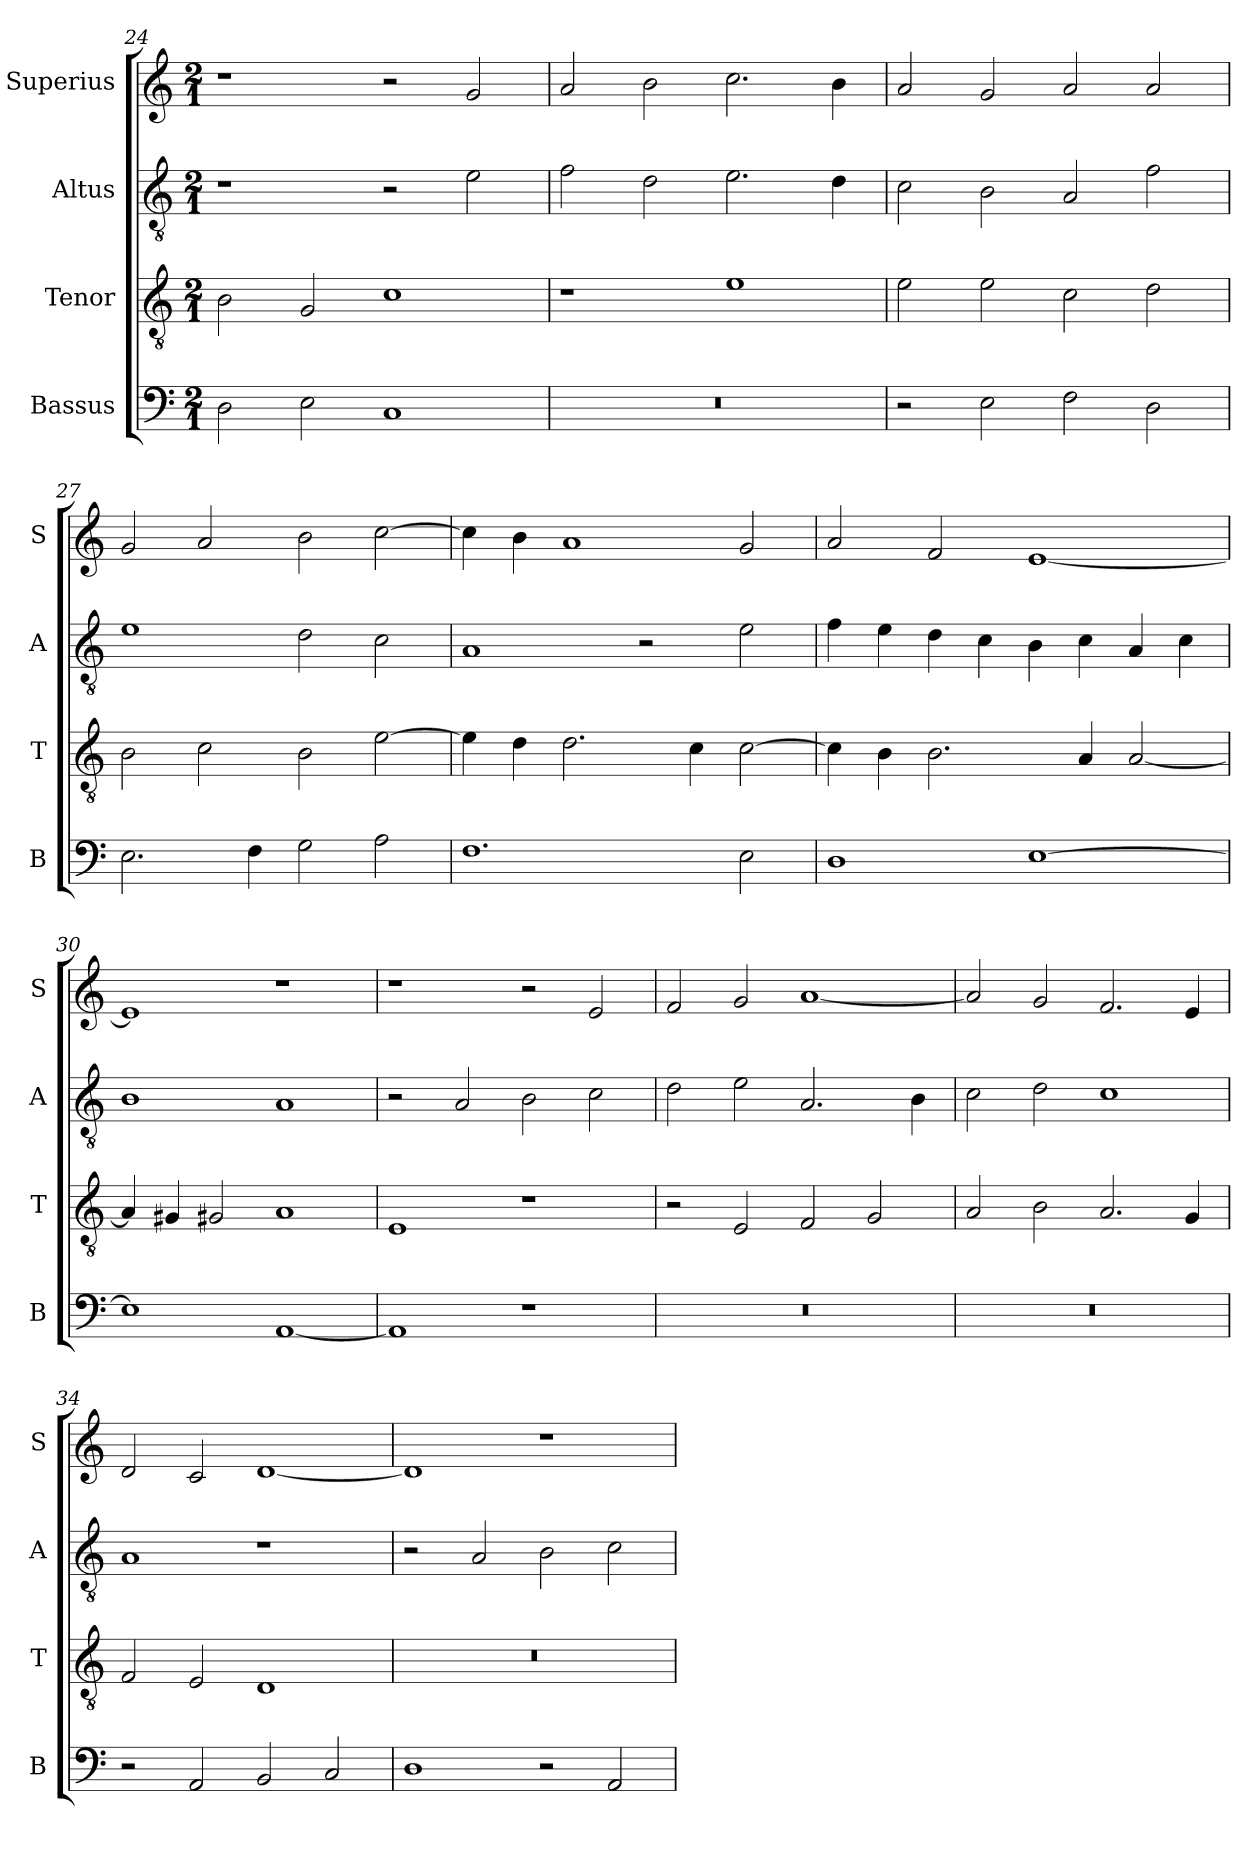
**kern	**kern	**kern	**kern
*part4	*part3	*part2	*part1
*staff4	*staff3	*staff2	*staff1
*I"Bassus	*I"Tenor	*I"Altus	*I"Superius
*I'B	*I'T	*I'A	*I'S
*clefF4	*clefGv2	*clefGv2	*clefG2
*k[]	*k[]	*k[]	*k[]
*C:	*C:	*C:	*C:
*M2/1	*M2/1	*M2/1	*M2/1
=24	=24	=24	=24
2D	2B	1r	1r
2E	2G	.	.
1C	1c	2r	2r
.	.	2e	2g
=25	=25	=25	=25
0r	1r	2f	2a
.	.	2d	2b
.	1e	2.e	2.cc
.	.	4d	4b
=26	=26	=26	=26
2r	2e	2c	2a
2E	2e	2B	2g
2F	2c	2A	2a
2D	2d	2f	2a
=27	=27	=27	=27
2.E	2B	1e	2g
.	2c	.	2a
4F	.	.	.
2G	2B	2d	2b
2A	[2e	2c	[2cc
=28	=28	=28	=28
1.F	4e]	1A	4cc]
.	4d	.	4b
.	2.d	.	1a
.	.	2r	.
.	4c	.	.
2E	[2c	2e	2g
=29	=29	=29	=29
1D	4c]	4f	2a
.	4B	4e	.
.	2.B	4d	2f
.	.	4c	.
[1E	.	4B	[1e
.	4A	4c	.
.	[2A	4A	.
.	.	4c	.
=30	=30	=30	=30
1E]	4A]	1B	1e]
.	4G#X	.	.
.	2G#X	.	.
[1AA	1A	1A	1r
=31	=31	=31	=31
1AA]	1E	2r	1r
.	.	2A	.
1r	1r	2B	2r
.	.	2c	2e
=32	=32	=32	=32
0r	2r	2d	2f
.	2E	2e	2g
.	2F	2.A	[1a
.	2G	.	.
.	.	4B	.
=33	=33	=33	=33
0r	2A	2c	2a]
.	2B	2d	2g
.	2.A	1c	2.f
.	4G	.	4e
=34	=34	=34	=34
2r	2F	1A	2d
2AA	2E	.	2c
2BB	1D	1r	[1d
2C	.	.	.
=35	=35	=35	=35
1D	0r	2r	1d]
.	.	2A	.
2r	.	2B	1r
2AA	.	2c	.
=	=	=	=
*-	*-	*-	*-
